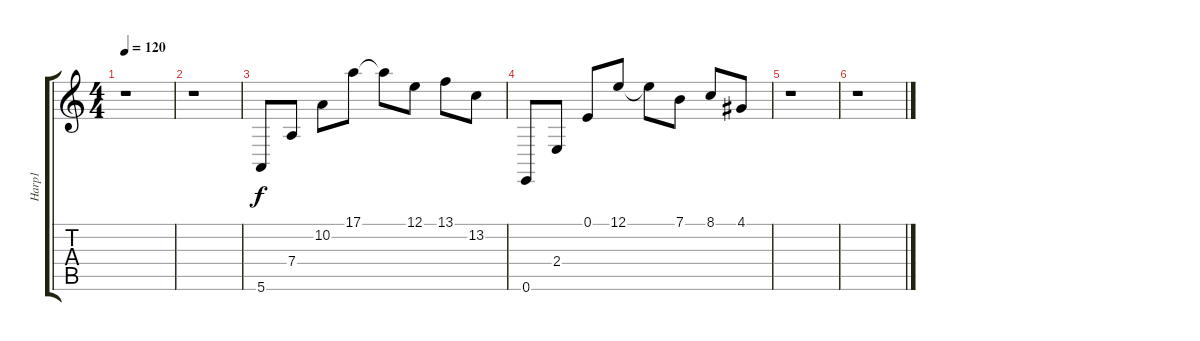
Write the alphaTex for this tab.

\track ("Harp1" "Harp1") {instrument orchestralharp}
\staff {score tabs}
\tuning (E4 B3 G3 D3 A2 E2) {hide}
\ts (4 4)
\tempo 120
\clef g2
\ks c
r.1{dy f} |
r.1 |
5.6.8{volume 0} 7.4.8 10.2.8 17.1.8 17.1{t}.8 12.1.8 13.1.8 13.2.8 |
0.6.8 2.4.8 0.1.8 12.1.8 12.1{t}.8 7.1.8 8.1.8 4.1.8 |
r.1 |
r.1
